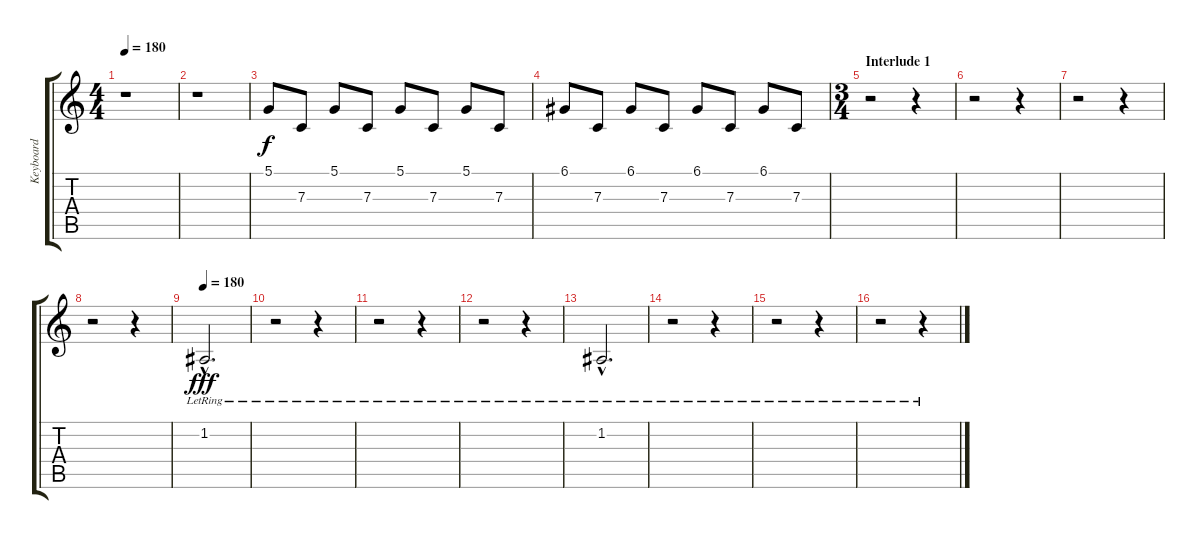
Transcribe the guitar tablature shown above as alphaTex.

\track ("Keyboard" "Keyboard") {instrument tubularbells}
\staff {score tabs}
\tuning (D4 A3 F3 C3 G2 C2) {hide}
\ts (4 4)
\tempo 180
\clef g2
\ks c
r.1{dy f} |
r.1 |
5.1.8 7.3.8 5.1.8 7.3.8 5.1.8 7.3.8 5.1.8 7.3.8 |
6.1.8 7.3.8 6.1.8 7.3.8 6.1.8 7.3.8 6.1.8 7.3.8 |
\ts (3 4)
\section ("" "Interlude 1")
r.2 r.4 |
r.2 r.4 |
r.2 r.4 |
r.2 r.4 |
\tempo 180
1.2{hac lr}.2{d dy fff} |
r.2 r.4 |
r.2 r.4 |
r.2 r.4 |
1.2{hac lr}.2{d} |
r.2 r.4 |
r.2 r.4 |
r.2 r.4
